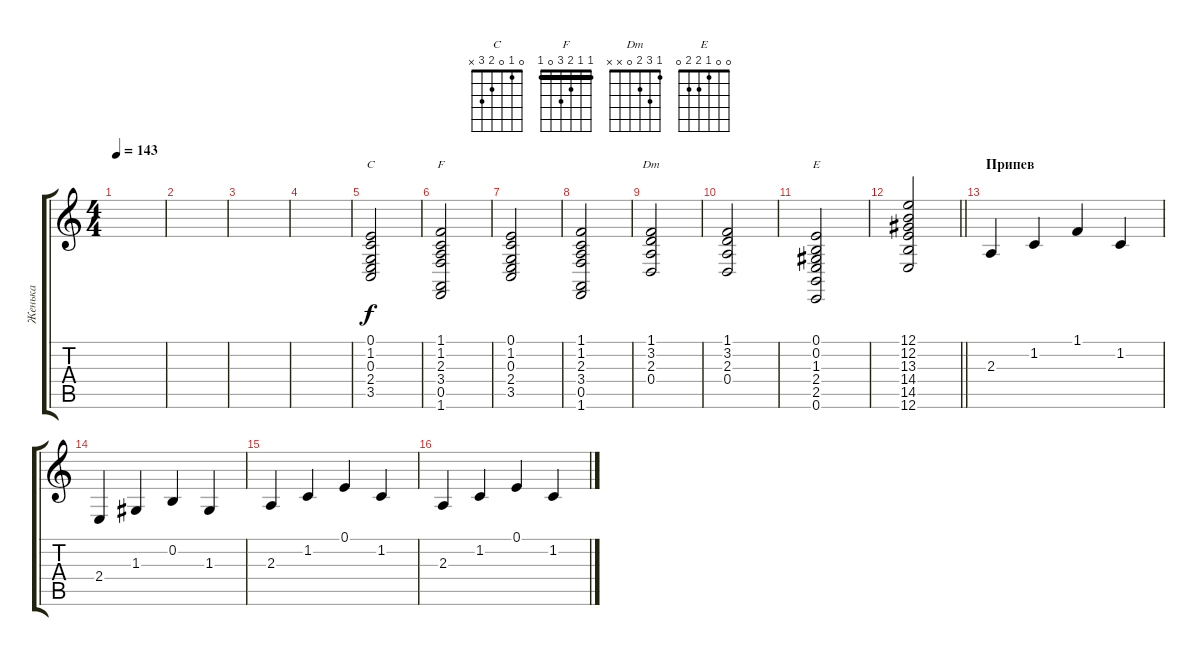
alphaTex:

\track ("Женька" "Женька") {instrument electricgrandpiano}
\staff {score tabs}
\tuning (E4 B3 G3 D3 A2 E2) {hide}
\chord ("C" 0 1 0 2 3 x)
\chord ("F" 1 1 2 3 0 1) {barre 1}
\chord ("Dm" 1 3 2 0 x x)
\chord ("E" 0 0 1 2 2 0)
\ts (4 4)
\tempo 143
\clef g2
\ks c
|
|
|
|
(0.1 1.2 0.3 2.4 3.5).2{ch "C"} |
(1.1 1.2 2.3 3.4 0.5 1.6).2{ch "F"} |
(0.1 1.2 0.3 2.4 3.5).2 |
(1.1 1.2 2.3 3.4 0.5 1.6).2 |
(1.1 3.2 2.3 0.4).2{ch "Dm"} |
(1.1 3.2 2.3 0.4).2 |
(0.1 0.2 1.3 2.4 2.5 0.6).2{ch "E"} |
\barLineRight lightlight
(12.1 12.2 13.3 14.4 14.5 12.6).2 |
\section ("" "Припев")
2.3.4 1.2.4 1.1.4 1.2.4 |
2.4.4 1.3.4 0.2.4 1.3.4 |
2.3.4 1.2.4 0.1.4 1.2.4 |
2.3.4 1.2.4 0.1.4 1.2.4
